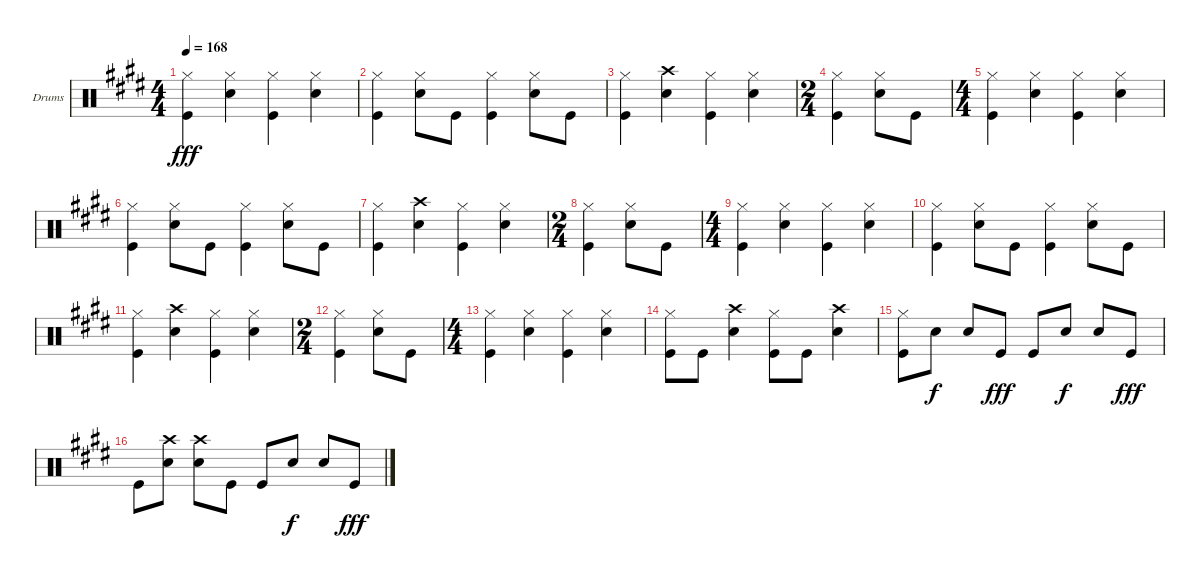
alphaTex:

\bracketExtendMode groupsimilarinstruments
\firstSystemTrackNameOrientation horizontal
\otherSystemsTrackNameOrientation horizontal
\track ("Drumkit" "Drums") {instrument percussion}
\staff {score}
\articulation defaults
\ts (4 4)
\tempo 168
\clef neutral
\scale
1.09584
\ks e
("Kick (hit)" "Hi-Hat (closed)").4{dy fff} ("Snare (hit) 2" "Hi-Hat (closed)").4 ("Kick (hit)" "Hi-Hat (closed)").4 ("Snare (hit) 2" "Hi-Hat (closed)").4 |
\scale
0.904161 ("Hi-Hat (closed)" "Kick (hit)").4 ("Snare (hit) 2" "Hi-Hat (closed)").8 "Kick (hit)".8 ("Kick (hit)" "Hi-Hat (closed)").4 ("Hi-Hat (closed)" "Snare (hit) 2").8 "Kick (hit)".8 |
\scale
1.06557 ("Hi-Hat (closed)" "Kick (hit)").4 ("Crash high (hit)" "Snare (hit) 2").4 ("Hi-Hat (closed)" "Kick (hit)").4 ("Snare (hit) 2" "Hi-Hat (closed)").4 |
\ts (2 4)
\scale
0.934426 ("Hi-Hat (closed)" "Kick (hit)").4 ("Snare (hit) 2" "Hi-Hat (closed)").8 "Kick (hit)".8 |
\ts (4 4)
\scale
1.09584 ("Kick (hit)" "Hi-Hat (closed)").4 ("Snare (hit) 2" "Hi-Hat (closed)").4 ("Kick (hit)" "Hi-Hat (closed)").4 ("Snare (hit) 2" "Hi-Hat (closed)").4 |
\scale
0.904161 ("Hi-Hat (closed)" "Kick (hit)").4 ("Snare (hit) 2" "Hi-Hat (closed)").8 "Kick (hit)".8 ("Kick (hit)" "Hi-Hat (closed)").4 ("Hi-Hat (closed)" "Snare (hit) 2").8 "Kick (hit)".8 |
\scale
1.06557 ("Hi-Hat (closed)" "Kick (hit)").4 ("Crash high (hit)" "Snare (hit) 2").4 ("Hi-Hat (closed)" "Kick (hit)").4 ("Snare (hit) 2" "Hi-Hat (closed)").4 |
\ts (2 4)
\scale
0.934426 ("Hi-Hat (closed)" "Kick (hit)").4 ("Snare (hit) 2" "Hi-Hat (closed)").8 "Kick (hit)".8 |
\ts (4 4)
\scale
1.09584 ("Kick (hit)" "Hi-Hat (closed)").4 ("Snare (hit) 2" "Hi-Hat (closed)").4 ("Kick (hit)" "Hi-Hat (closed)").4 ("Snare (hit) 2" "Hi-Hat (closed)").4 |
\scale
0.904161 ("Hi-Hat (closed)" "Kick (hit)").4 ("Snare (hit) 2" "Hi-Hat (closed)").8 "Kick (hit)".8 ("Kick (hit)" "Hi-Hat (closed)").4 ("Hi-Hat (closed)" "Snare (hit) 2").8 "Kick (hit)".8 |
\scale
1.06557 ("Hi-Hat (closed)" "Kick (hit)").4 ("Crash high (hit)" "Snare (hit) 2").4 ("Hi-Hat (closed)" "Kick (hit)").4 ("Snare (hit) 2" "Hi-Hat (closed)").4 |
\ts (2 4)
\scale
0.934426 ("Hi-Hat (closed)" "Kick (hit)").4 ("Snare (hit) 2" "Hi-Hat (closed)").8 "Kick (hit)".8 |
\ts (4 4)
\scale
1.09584 ("Kick (hit)" "Hi-Hat (closed)").4 ("Snare (hit) 2" "Hi-Hat (closed)").4 ("Kick (hit)" "Hi-Hat (closed)").4 ("Snare (hit) 2" "Hi-Hat (closed)").4 |
\scale
0.904161 ("Kick (hit)" "Hi-Hat (closed)").8 "Kick (hit)".8 ("Crash high (hit)" "Snare (hit) 2").4 ("Kick (hit)" "Hi-Hat (closed)").8 "Kick (hit)".8 ("Crash high (hit)" "Snare (hit) 2").4 |
\scale
1.06557 ("Kick (hit)" "Hi-Hat (closed)").8 "Snare (hit) 2".8{dy f} "Snare (hit) 2".8 "Kick (hit)".8{dy fff} "Kick (hit)".8 "Snare (hit) 2".8{dy f} "Snare (hit) 2".8 "Kick (hit)".8{dy fff} |
\scale
0.934426 "Kick (hit)".8 ("Snare (hit) 2" "Crash high (hit)").8 ("Snare (hit) 2" "Crash high (hit)").8 "Kick (hit)".8 "Kick (hit)".8 "Snare (hit) 2".8{dy f} "Snare (hit) 2".8 "Kick (hit)".8{dy fff}
